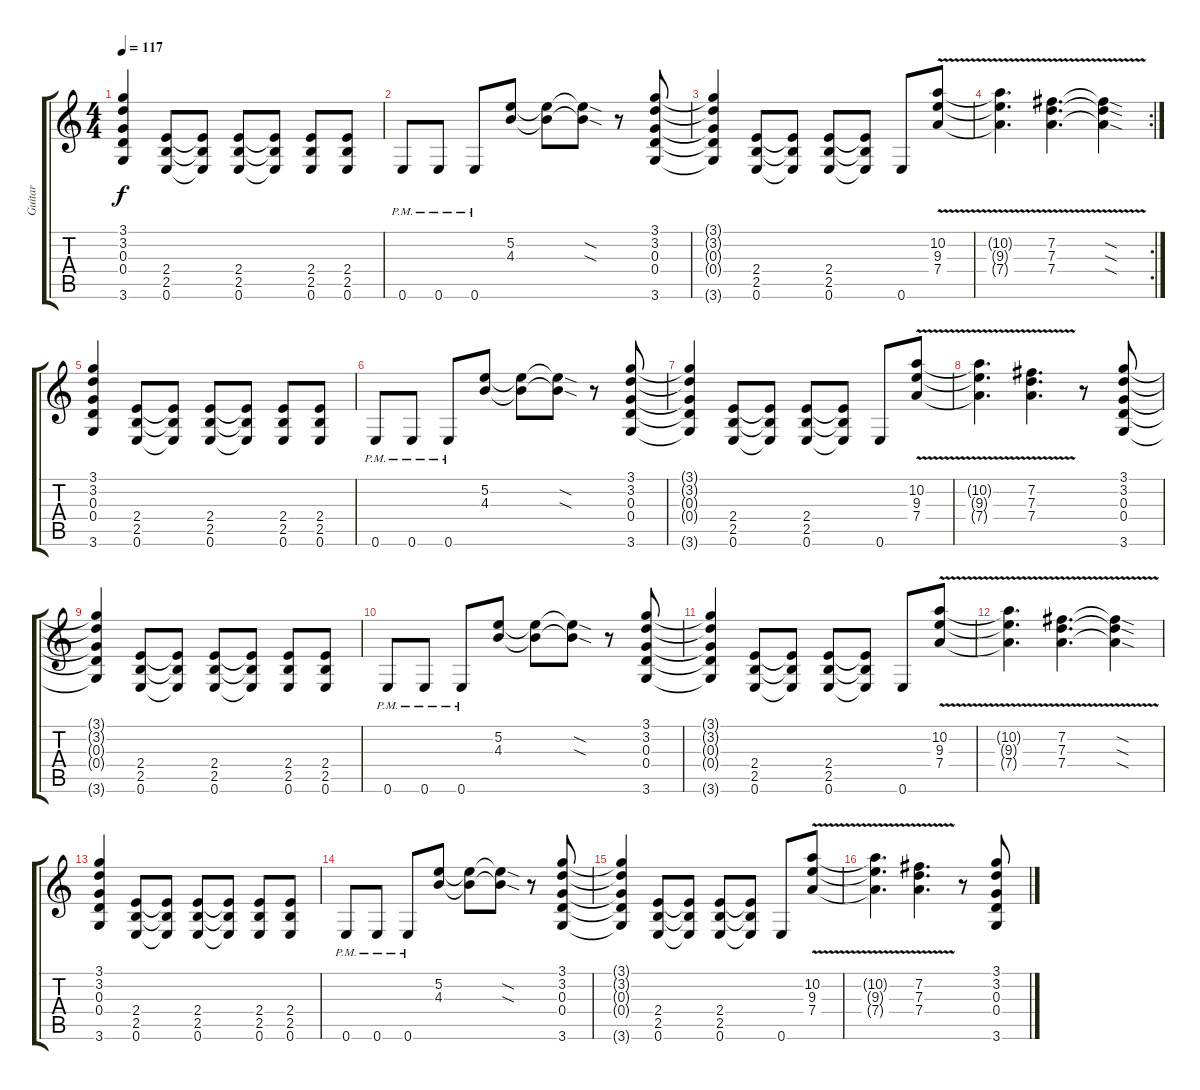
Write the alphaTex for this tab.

\track ("Guitar " "Guitar ") {instrument overdrivenguitar}
\staff {score tabs}
\tuning (E4 B3 G3 D3 A2 E2) {hide}
\ts (4 4)
\tempo 117
\clef g2
\ks c
(3.1{t} 3.2{t} 0.3{t} 0.4{t} 3.6{t}).4{dy f} (2.4 2.5 0.6).8 (2.4{t} 2.5{t} 0.6{t}).8 (2.4 2.5 0.6).8 (2.4{t} 2.5{t} 0.6{t}).8 (2.4 2.5 0.6).8 (2.4 2.5 0.6).8 |
0.6{pm}.8 0.6{pm}.8 0.6{pm}.8 (5.2 4.3).8 (5.2{t} 4.3{t}).8 (5.2{sod t} 4.3{sod t}).8 r.8 (3.1 3.2 0.3 0.4 3.6).8 |
(3.1{t} 3.2{t} 0.3{t} 0.4{t} 3.6{t}).4 (2.4 2.5 0.6).8 (2.4{t} 2.5{t} 0.6{t}).8 (2.4 2.5 0.6).8 (2.4{t} 2.5{t} 0.6{t}).8 0.6.8 (10.2{v} 9.3{v} 7.4{v}).8 |
\rc 2
(10.2{t} 9.3{t} 7.4{t}).4{d} (7.2{v} 7.3{v} 7.4{v}).4{d} (7.2{sod t} 7.3{sod t} 7.4{sod t}).4 |
(3.1 3.2 0.3 0.4 3.6).4 (2.4 2.5 0.6).8 (2.4{t} 2.5{t} 0.6{t}).8 (2.4 2.5 0.6).8 (2.4{t} 2.5{t} 0.6{t}).8 (2.4 2.5 0.6).8 (2.4 2.5 0.6).8 |
0.6{pm}.8 0.6{pm}.8 0.6{pm}.8 (5.2 4.3).8 (5.2{t} 4.3{t}).8 (5.2{sod t} 4.3{sod t}).8 r.8 (3.1 3.2 0.3 0.4 3.6).8 |
(3.1{t} 3.2{t} 0.3{t} 0.4{t} 3.6{t}).4 (2.4 2.5 0.6).8 (2.4{t} 2.5{t} 0.6{t}).8 (2.4 2.5 0.6).8 (2.4{t} 2.5{t} 0.6{t}).8 0.6.8 (10.2{v} 9.3{v} 7.4{v}).8 |
(10.2{t} 9.3{t} 7.4{t}).4{d} (7.2{v} 7.3{v} 7.4{v}).4{d} r.8 (3.1 3.2 0.3 0.4 3.6).8 |
(3.1{t} 3.2{t} 0.3{t} 0.4{t} 3.6{t}).4 (2.4 2.5 0.6).8 (2.4{t} 2.5{t} 0.6{t}).8 (2.4 2.5 0.6).8 (2.4{t} 2.5{t} 0.6{t}).8 (2.4 2.5 0.6).8 (2.4 2.5 0.6).8 |
0.6{pm}.8 0.6{pm}.8 0.6{pm}.8 (5.2 4.3).8 (5.2{t} 4.3{t}).8 (5.2{sod t} 4.3{sod t}).8 r.8 (3.1 3.2 0.3 0.4 3.6).8 |
(3.1{t} 3.2{t} 0.3{t} 0.4{t} 3.6{t}).4 (2.4 2.5 0.6).8 (2.4{t} 2.5{t} 0.6{t}).8 (2.4 2.5 0.6).8 (2.4{t} 2.5{t} 0.6{t}).8 0.6.8 (10.2{v} 9.3{v} 7.4{v}).8 |
(10.2{t} 9.3{t} 7.4{t}).4{d} (7.2{v} 7.3{v} 7.4{v}).4{d} (7.2{sod t} 7.3{sod t} 7.4{sod t}).4 |
(3.1 3.2 0.3 0.4 3.6).4 (2.4 2.5 0.6).8 (2.4{t} 2.5{t} 0.6{t}).8 (2.4 2.5 0.6).8 (2.4{t} 2.5{t} 0.6{t}).8 (2.4 2.5 0.6).8 (2.4 2.5 0.6).8 |
0.6{pm}.8 0.6{pm}.8 0.6{pm}.8 (5.2 4.3).8 (5.2{t} 4.3{t}).8 (5.2{sod t} 4.3{sod t}).8 r.8 (3.1 3.2 0.3 0.4 3.6).8 |
(3.1{t} 3.2{t} 0.3{t} 0.4{t} 3.6{t}).4 (2.4 2.5 0.6).8 (2.4{t} 2.5{t} 0.6{t}).8 (2.4 2.5 0.6).8 (2.4{t} 2.5{t} 0.6{t}).8 0.6.8 (10.2{v} 9.3{v} 7.4{v}).8 |
(10.2{t} 9.3{t} 7.4{t}).4{d} (7.2{v} 7.3{v} 7.4{v}).4{d} r.8 (3.1 3.2 0.3 0.4 3.6).8
